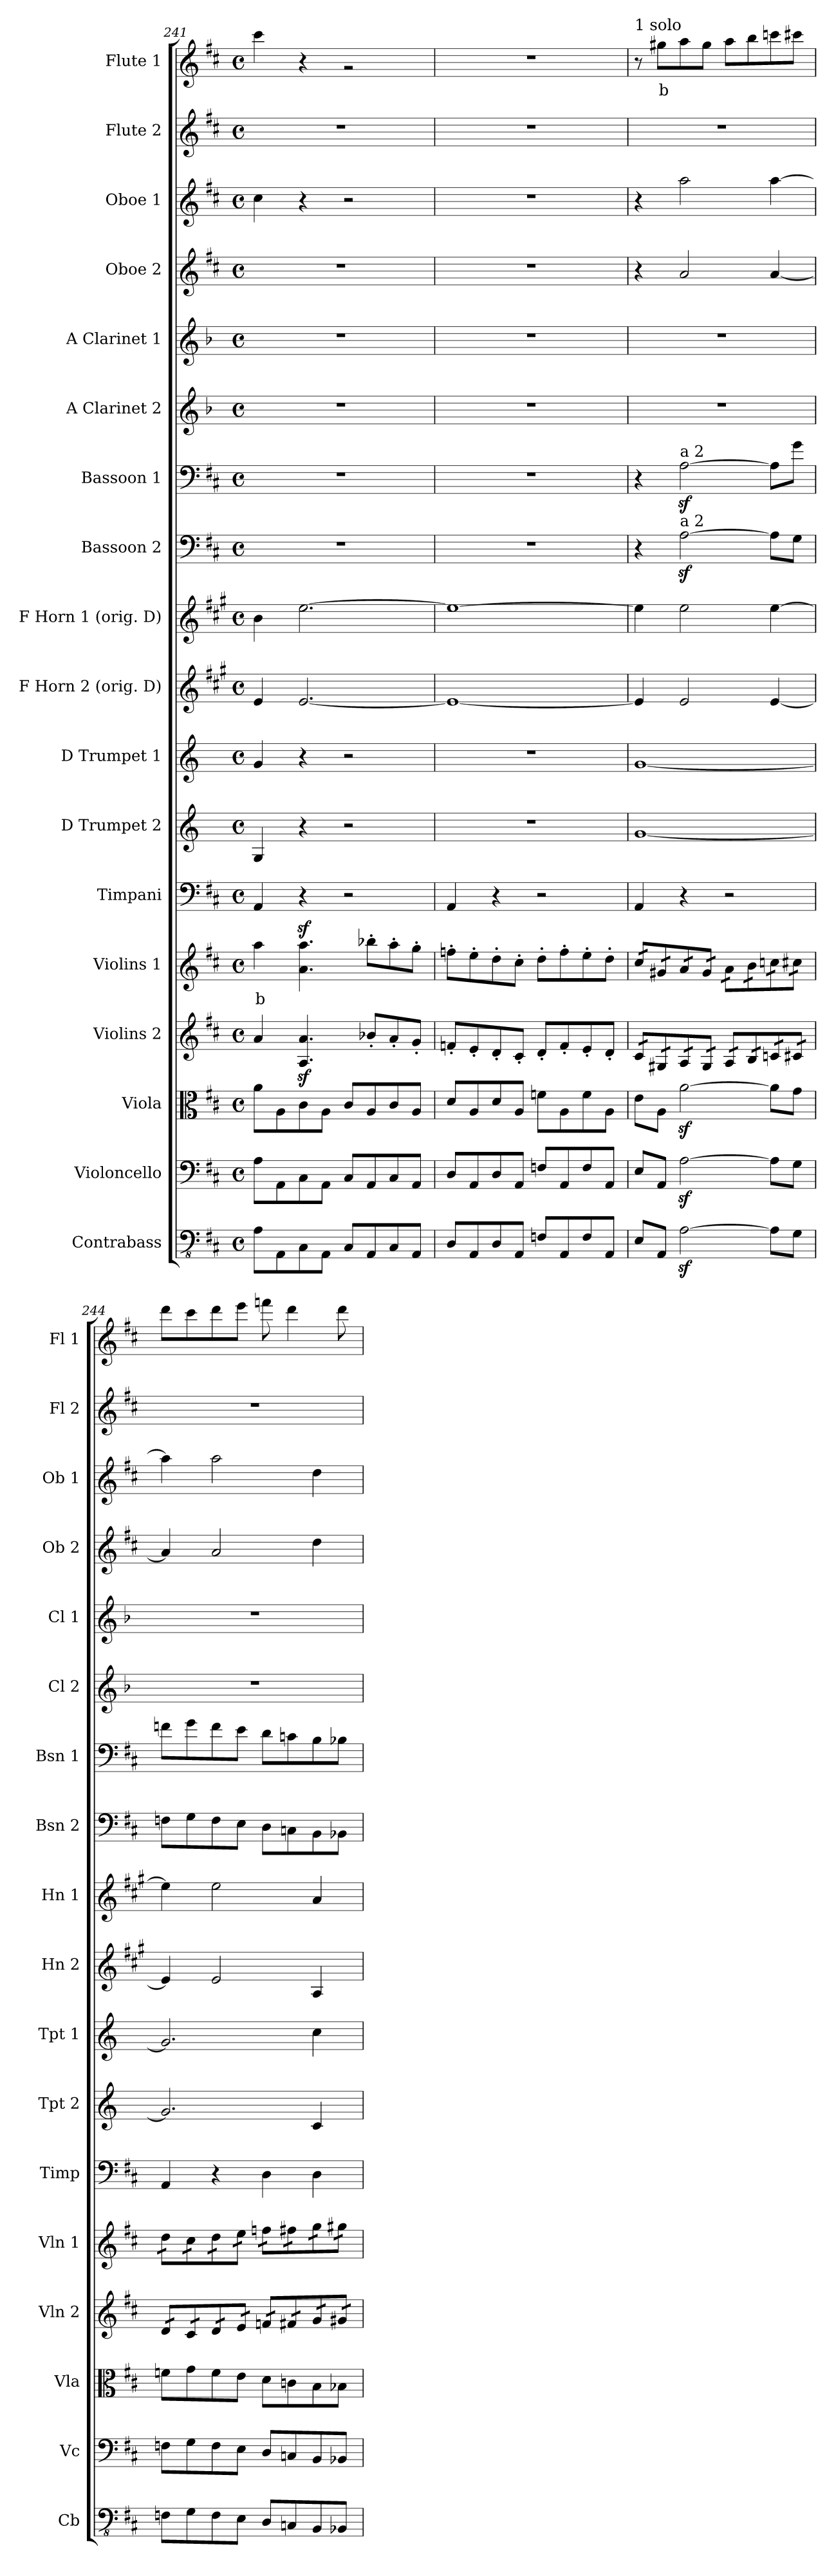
**kern	**kern	**kern	**kern	**kern	**text	**kern	**kern	**kern	**kern	**kern	**kern	**kern	**kern	**kern	**kern	**kern	**kern	**kern	**text
*part18	*part17	*part16	*part15	*part14	*part14	*part13	*part12	*part11	*part10	*part9	*part8	*part7	*part6	*part5	*part4	*part3	*part2	*part1	*part1
*staff18	*staff17	*staff16	*staff15	*staff14	*staff14	*staff13	*staff12	*staff11	*staff10	*staff9	*staff8	*staff7	*staff6	*staff5	*staff4	*staff3	*staff2	*staff1	*staff1
*I"Contrabass	*I"Violoncello	*I"Viola	*I"Violins 2	*I"Violins 1	*	*I"Timpani	*I"D Trumpet 2	*I"D Trumpet 1	*I"F Horn 2 (orig.  D)	*I"F Horn 1 (orig.  D)	*I"Bassoon 2	*I"Bassoon 1	*I"A Clarinet 2	*I"A Clarinet 1	*I"Oboe 2	*I"Oboe 1	*I"Flute 2	*I"Flute 1	*
*I'Cb	*I'Vc	*I'Vla	*I'Vln 2	*I'Vln 1	*	*I'Timp	*I'Tpt 2	*I'Tpt 1	*I'Hn 2	*I'Hn 1	*I'Bsn 2	*I'Bsn 1	*I'Cl 2	*I'Cl 1	*I'Ob 2	*I'Ob 1	*I'Fl 2	*I'Fl 1	*
!!LO:PB:g=z
*clefFv4	*clefF4	*clefC3	*clefG2	*clefG2	*	*clefF4	*clefG2	*clefG2	*clefG2	*clefG2	*clefF4	*clefF4	*clefG2	*clefG2	*clefG2	*clefG2	*clefG2	*clefG2	*
*	*	*	*	*	*	*	*ITrd-1c-2	*ITrd-1c-2	*ITrd4c7	*ITrd4c7	*	*	*ITrd2c3	*ITrd2c3	*	*	*	*	*
*k[f#c#]	*k[f#c#]	*k[f#c#]	*k[f#c#]	*k[f#c#]	*	*k[f#c#]	*k[f#c#]	*k[f#c#]	*k[f#c#]	*k[f#c#]	*k[f#c#]	*k[f#c#]	*k[f#c#]	*k[f#c#]	*k[f#c#]	*k[f#c#]	*k[f#c#]	*k[f#c#]	*
*M4/4	*M4/4	*M4/4	*M4/4	*M4/4	*	*M4/4	*M4/4	*M4/4	*M4/4	*M4/4	*M4/4	*M4/4	*M4/4	*M4/4	*M4/4	*M4/4	*M4/4	*M4/4	*
*met(c)	*met(c)	*met(c)	*met(c)	*met(c)	*	*met(c)	*met(c)	*met(c)	*met(c)	*met(c)	*met(c)	*met(c)	*met(c)	*met(c)	*met(c)	*met(c)	*met(c)	*met(c)	*
=241	=241	=241	=241	=241	=241	=241	=241	=241	=241	=241	=241	=241	=241	=241	=241	=241	=241	=241	=241
!	!	!	!	!	!LO:LY:b:color=#FF0000	!	!	!	!	!	!	!	!	!	!	!	!	!	!
8AA\L	8A\L	8a\L	4a/	4aa\	b	4AA/	4A/	4a/	4A/	4e\	1r	1r	1r	1r	1r	4cc#\	1r	4ccc#\	.
8AAA\	8AA\	8A\	.	.	.	.	.	.	.	.	.	.	.	.	.	.	.	.	.
8CC#\	8C#\	8c#\	4.A/z< 4.a/z<	4.a\z< 4.aa\z<	.	4r	4r	4r	[2.A/	[2.a\	.	.	.	.	.	4r	.	4r	.
8AAA\J	8AA\J	8A\J	.	.	.	.	.	.	.	.	.	.	.	.	.	.	.	.	.
8CC#/L	8C#/L	8c#/L	.	.	.	2r	2r	2r	.	.	.	.	.	.	.	2r	.	2rg	.
8AAA/	8AA/	8A/	8b-X'/L	8bb-X'\L	.	.	.	.	.	.	.	.	.	.	.	.	.	.	.
8CC#/	8C#/	8c#/	8a'/	8aa'\	.	.	.	.	.	.	.	.	.	.	.	.	.	.	.
8AAA/J	8AA/J	8A/J	8g'/J	8gg'\J	.	.	.	.	.	.	.	.	.	.	.	.	.	.	.
=242	=242	=242	=242	=242	=242	=242	=242	=242	=242	=242	=242	=242	=242	=242	=242	=242	=242	=242	=242
8DD/L	8D/L	8d/L	8fn'/L	8ffn'\L	.	4AA/	1r	1r	1A_	1a_	1r	1r	1r	1r	1r	1r	1r	1r	.
8AAA/	8AA/	8A/	8e'/	8ee'\	.	.	.	.	.	.	.	.	.	.	.	.	.	.	.
8DD/	8D/	8d/	8d'/	8dd'\	.	4r	.	.	.	.	.	.	.	.	.	.	.	.	.
8AAA/J	8AA/J	8A/J	8c#'/J	8cc#'\J	.	.	.	.	.	.	.	.	.	.	.	.	.	.	.
8FFn/L	8Fn/L	8fn\L	8d'/L	8dd'\L	.	2r	.	.	.	.	.	.	.	.	.	.	.	.	.
8AAA/	8AA/	8A\	8f'/	8ff'\	.	.	.	.	.	.	.	.	.	.	.	.	.	.	.
8FF/	8F/	8f\	8e'/	8ee'\	.	.	.	.	.	.	.	.	.	.	.	.	.	.	.
8AAA/J	8AA/J	8A\J	8d'/J	8dd'\J	.	.	.	.	.	.	.	.	.	.	.	.	.	.	.
=243	=243	=243	=243	=243	=243	=243	=243	=243	=243	=243	=243	=243	=243	=243	=243	=243	=243	=243	=243
!	!	!	!	!	!	!	!	!	!	!	!	!	!	!	!	!	!	!LO:TX:a:t=1 solo	!
*	*	*	*tremolo	*	*	*	*	*	*	*	*	*	*	*	*	*	*	*	*
*	*	*	*	*tremolo	*	*	*	*	*	*	*	*	*	*	*	*	*	*	*
8EE/L	8E/L	8e\L	16c#/LL	16cc#/LL	.	4AA/	[1a	[1a	4A/]	4a\]	4r	4r	1r	1r	4r	4r	1r	8r	.
.	.	.	16c#/	16cc#/	.	.	.	.	.	.	.	.	.	.	.	.	.	.	.
!	!	!	!	!	!	!	!	!	!	!	!	!	!	!	!	!	!	!	!LO:LY:b:color=#FF0000
8AAA/J	8AA/J	8A\J	16G#X/	16g#X/	.	.	.	.	.	.	.	.	.	.	.	.	.	8gg#X\L	b
.	.	.	16G#X/	16g#X/	.	.	.	.	.	.	.	.	.	.	.	.	.	.	.
!	!	!	!	!	!	!	!	!	!	!	!	!LO:TX:a:t=a 2	!	!	!	!	!	!	!
!	!	!	!	!	!	!	!	!	!	!	!LO:TX:a:t=a 2	!	!	!	!	!	!	!	!
[2AAz<\	[2Az<\	[2az<\	16A/	16a/	.	4r	.	.	2A/	2a\	[2Az<\	[2Az<\	.	.	2a/	2aa\	.	8aa\	.
.	.	.	16A/	16a/	.	.	.	.	.	.	.	.	.	.	.	.	.	.	.
.	.	.	16G#/	16g#/	.	.	.	.	.	.	.	.	.	.	.	.	.	8gg#\J	.
.	.	.	16G#/JJ	16g#/JJ	.	.	.	.	.	.	.	.	.	.	.	.	.	.	.
.	.	.	16A/LL	16a\LL	.	2r	.	.	.	.	.	.	.	.	.	.	.	8aa\L	.
.	.	.	16A/	16a\	.	.	.	.	.	.	.	.	.	.	.	.	.	.	.
.	.	.	16B/	16b\	.	.	.	.	.	.	.	.	.	.	.	.	.	8bb\	.
.	.	.	16B/	16b\	.	.	.	.	.	.	.	.	.	.	.	.	.	.	.
8AA\L]	8A\L]	8a\L]	16cn/	16ccn\	.	.	.	.	[4A/	[4a\	8A\L]	8A\L]	.	.	[4a/	[4aa\	.	8cccn\	.
.	.	.	16cn/	16ccn\	.	.	.	.	.	.	.	.	.	.	.	.	.	.	.
8GG\J	8G\J	8g\J	16c#X/	16cc#X\	.	.	.	.	.	.	8G\J	8g\J	.	.	.	.	.	8ccc#X\J	.
.	.	.	16c#X/JJ	16cc#X\JJ	.	.	.	.	.	.	.	.	.	.	.	.	.	.	.
=244	=244	=244	=244	=244	=244	=244	=244	=244	=244	=244	=244	=244	=244	=244	=244	=244	=244	=244	=244
8FFn\L	8Fn\L	8fn\L	16d/LL	16dd\LL	.	4AA/	2.a/]	2.a/]	4A/]	4a\]	8Fn\L	8fn\L	1r	1r	4a/]	4aa\]	1r	8ddd\L	.
.	.	.	16d/	16dd\	.	.	.	.	.	.	.	.	.	.	.	.	.	.	.
8GG\	8G\	8g\	16c#/	16cc#\	.	.	.	.	.	.	8G\	8g\	.	.	.	.	.	8ccc#\	.
.	.	.	16c#/	16cc#\	.	.	.	.	.	.	.	.	.	.	.	.	.	.	.
8FF\	8F\	8f\	16d/	16dd\	.	4r	.	.	2A/	2a\	8F\	8f\	.	.	2a/	2aa\	.	8ddd\	.
.	.	.	16d/	16dd\	.	.	.	.	.	.	.	.	.	.	.	.	.	.	.
8EE\J	8E\J	8e\J	16e/	16ee\	.	.	.	.	.	.	8E\J	8e\J	.	.	.	.	.	8eee\J	.
.	.	.	16e/JJ	16ee\JJ	.	.	.	.	.	.	.	.	.	.	.	.	.	.	.
8DD/L	8D/L	8d\L	16fn/LL	16ffn\LL	.	4D\	.	.	.	.	8D\L	8d\L	.	.	.	.	.	8fffn\	.
.	.	.	16fn/	16ffn\	.	.	.	.	.	.	.	.	.	.	.	.	.	.	.
8CCn/	8Cn/	8cn\	16f#X/	16ff#X\	.	.	.	.	.	.	8Cn\	8cn\	.	.	.	.	.	4ddd\	.
.	.	.	16f#X/	16ff#X\	.	.	.	.	.	.	.	.	.	.	.	.	.	.	.
8BBB/	8BB/	8B\	16g/	16gg\	.	4D\	4d/	4dd\	4D/	4d/	8BB\	8B\	.	.	4dd\	4dd\	.	.	.
.	.	.	16g/	16gg\	.	.	.	.	.	.	.	.	.	.	.	.	.	.	.
8BBB-X/J	8BB-X/J	8B-X\J	16g#X/	16gg#X\	.	.	.	.	.	.	8BB-X\J	8B-X\J	.	.	.	.	.	8ddd\	.
.	.	.	16g#X/JJ	16gg#X\JJ	.	.	.	.	.	.	.	.	.	.	.	.	.	.	.
*	*	*	*	*Xtremolo	*	*	*	*	*	*	*	*	*	*	*	*	*	*	*
*	*	*	*Xtremolo	*	*	*	*	*	*	*	*	*	*	*	*	*	*	*	*
=	=	=	=	=	=	=	=	=	=	=	=	=	=	=	=	=	=	=	=
*-	*-	*-	*-	*-	*-	*-	*-	*-	*-	*-	*-	*-	*-	*-	*-	*-	*-	*-	*-
